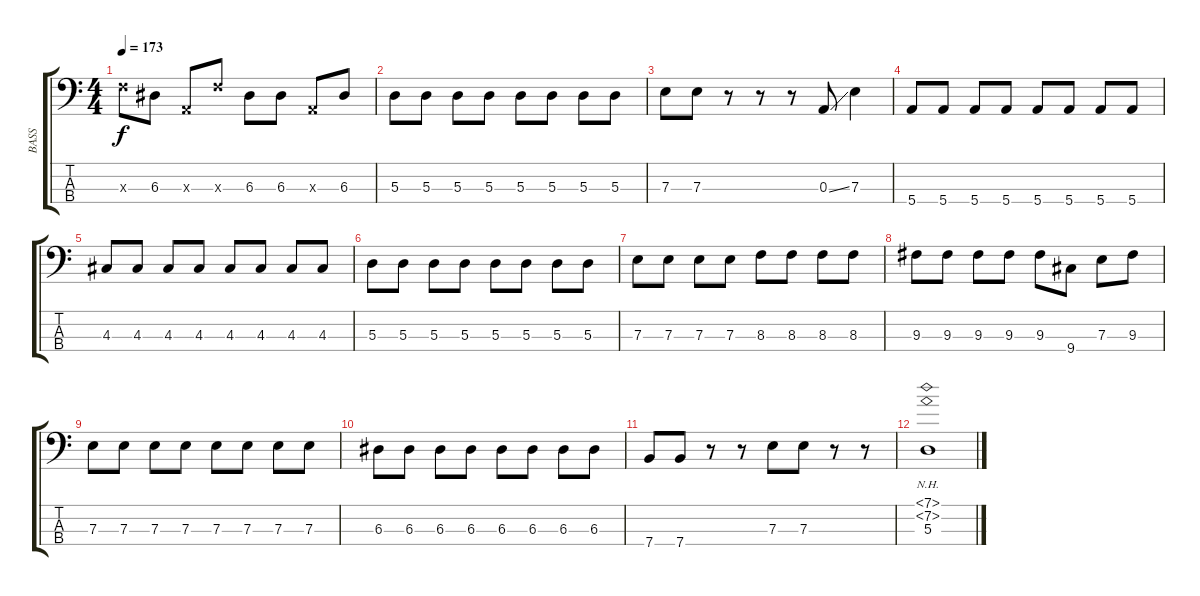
\track ("BASS" "BASS") {instrument electricbassfinger}
\staff {score tabs}
\tuning (G2 D2 A1 E1) {hide}
\ts (4 4)
\tempo 173
\clef f4
\ks c
8.3{x}.8{dy f} 6.3.8 0.3{x}.8 8.3{x}.8 6.3.8 6.3.8 0.3{x}.8 6.3.8 |
5.3.8 5.3.8 5.3.8 5.3.8 5.3.8 5.3.8 5.3.8 5.3.8 |
7.3.8 7.3.8 r.8 r.8 r.8 0.3{ss}.8 7.3.4 |
5.4.8 5.4.8 5.4.8 5.4.8 5.4.8 5.4.8 5.4.8 5.4.8 |
4.3.8 4.3.8 4.3.8 4.3.8 4.3.8 4.3.8 4.3.8 4.3.8 |
5.3.8 5.3.8 5.3.8 5.3.8 5.3.8 5.3.8 5.3.8 5.3.8 |
7.3.8 7.3.8 7.3.8 7.3.8 8.3.8 8.3.8 8.3.8 8.3.8 |
9.3.8 9.3.8 9.3.8 9.3.8 9.3.8 9.4.8 7.3.8 9.3.8 |
7.3.8 7.3.8 7.3.8 7.3.8 7.3.8 7.3.8 7.3.8 7.3.8 |
6.3.8 6.3.8 6.3.8 6.3.8 6.3.8 6.3.8 6.3.8 6.3.8 |
7.4.8 7.4.8 r.8 r.8 7.3.8 7.3.8 r.8 r.8 |
(7.1{nh} 7.2{nh} 5.3).1
